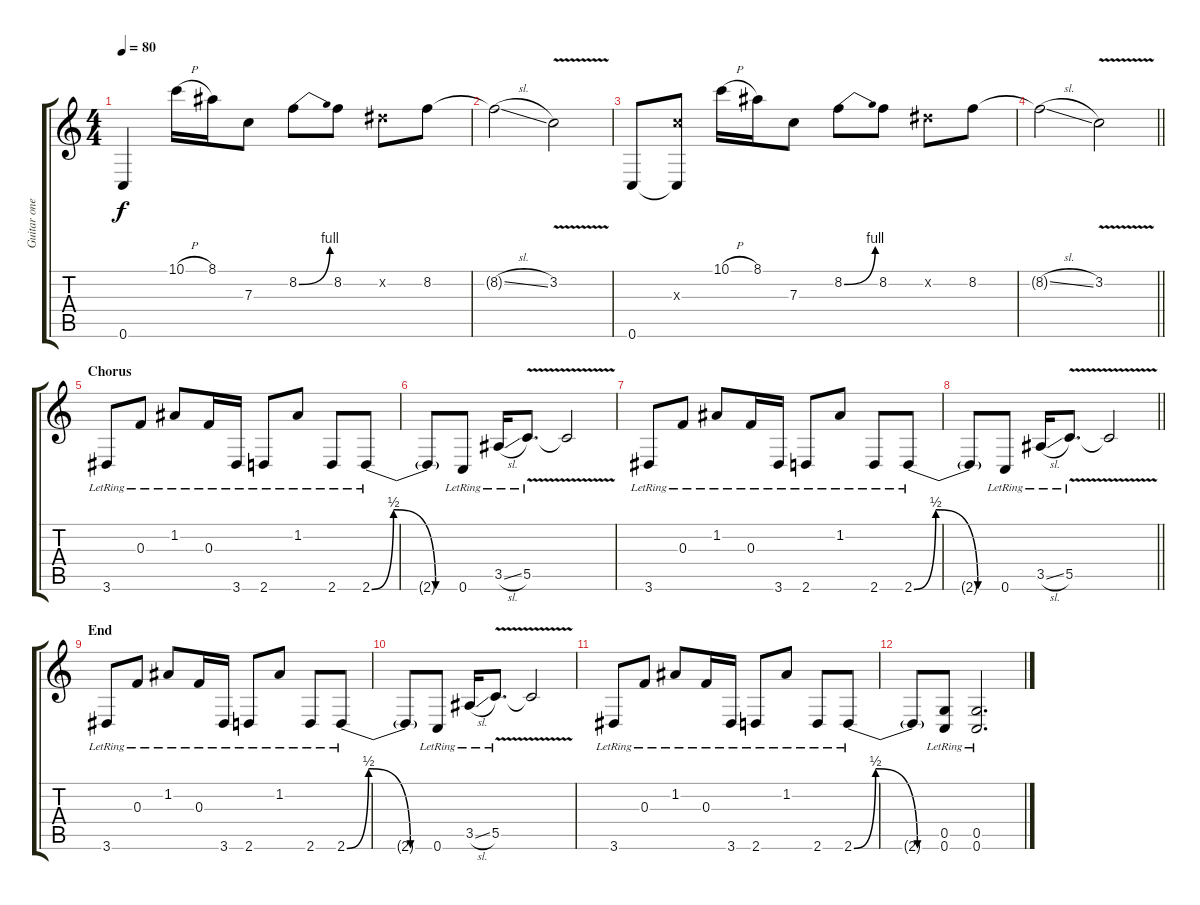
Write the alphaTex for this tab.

\track ("Guitar one (dobro)" "Guitar one") {instrument acousticguitarsteel}
\staff {score tabs}
\tuning (D4 A3 F3 C3 G2 C2) {hide}
\ts (4 4)
\tempo 80
\clef g2
\ks c
0.6.4{dy f} 10.1{h}.16 8.1.16 7.3.8 8.2{be (bend 0 0 60 4)}.8 8.2.8 6.2{x}.8 8.2.8 |
8.2{sl t}.2 3.2{v}.2 |
0.6.8 (7.3{x} 0.6{t}).8 10.1{h}.16 8.1.16 7.3.8 8.2{be (bend 0 0 60 4)}.8 8.2.8 6.2{x}.8 8.2.8 |
\barLineRight lightlight
8.2{sl t}.2 3.2{v}.2 |
\section ("" "Chorus")
3.6{lr}.8 0.3{lr}.8 1.2{lr}.8 0.3{lr}.16 3.6{lr}.16 2.6{lr}.8 1.2{lr}.8 2.6{lr}.8 2.6{be (custom 0 0 15 2 44 0 60 0) lr}.8 |
2.6{t}.8 0.6{lr}.8 3.5{sl lr}.16 5.5{v lr}.8{d} 5.5{t}.2 |
3.6{lr}.8 0.3{lr}.8 1.2{lr}.8 0.3{lr}.16 3.6{lr}.16 2.6{lr}.8 1.2{lr}.8 2.6{lr}.8 2.6{be (custom 0 0 15 2 44 0 60 0) lr}.8 |
\barLineRight lightlight
2.6{t}.8 0.6{lr}.8 3.5{sl lr}.16 5.5{v lr}.8{d} 5.5{t}.2 |
\section ("" "End")
3.6{lr}.8 0.3{lr}.8 1.2{lr}.8 0.3{lr}.16 3.6{lr}.16 2.6{lr}.8 1.2{lr}.8 2.6{lr}.8 2.6{be (custom 0 0 15 2 44 0 60 0) lr}.8 |
2.6{t}.8 0.6{lr}.8 3.5{sl lr}.16 5.5{v lr}.8{d} 5.5{t}.2 |
3.6{lr}.8 0.3{lr}.8 1.2{lr}.8 0.3{lr}.16 3.6{lr}.16 2.6{lr}.8 1.2{lr}.8 2.6{lr}.8 2.6{be (custom 0 0 15 2 44 0 60 0) lr}.8 |
2.6{t}.8 (0.5{lr} 0.6{lr}).8 (0.5{lr} 0.6{lr}).2{d}
